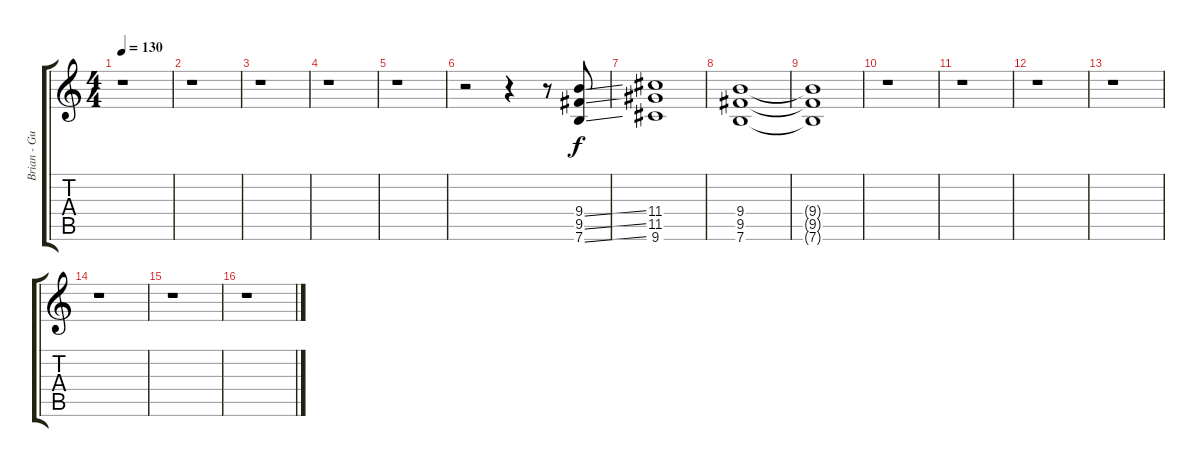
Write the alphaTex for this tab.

\track ("Brian - Guitar Effects" "Brian - Gu") {instrument electricguitarjazz}
\staff {score tabs}
\tuning (E4 B3 G3 D3 A2 E2) {hide}
\ts (4 4)
\tempo 130
\clef g2
\ks c
r.1{dy f} |
r.1 |
r.1 |
r.1 |
r.1 |
r.2{volume 16 instrument electricguitarjazz} r.4 r.8 (9.4{ss} 9.5{ss} 7.6{ss}).8 |
(11.4 11.5 9.6).1 |
(9.4 9.5 7.6).1 |
(9.4{t} 9.5{t} 7.6{t}).1 |
r.1 |
r.1 |
r.1 |
r.1 |
r.1 |
r.1 |
r.1
